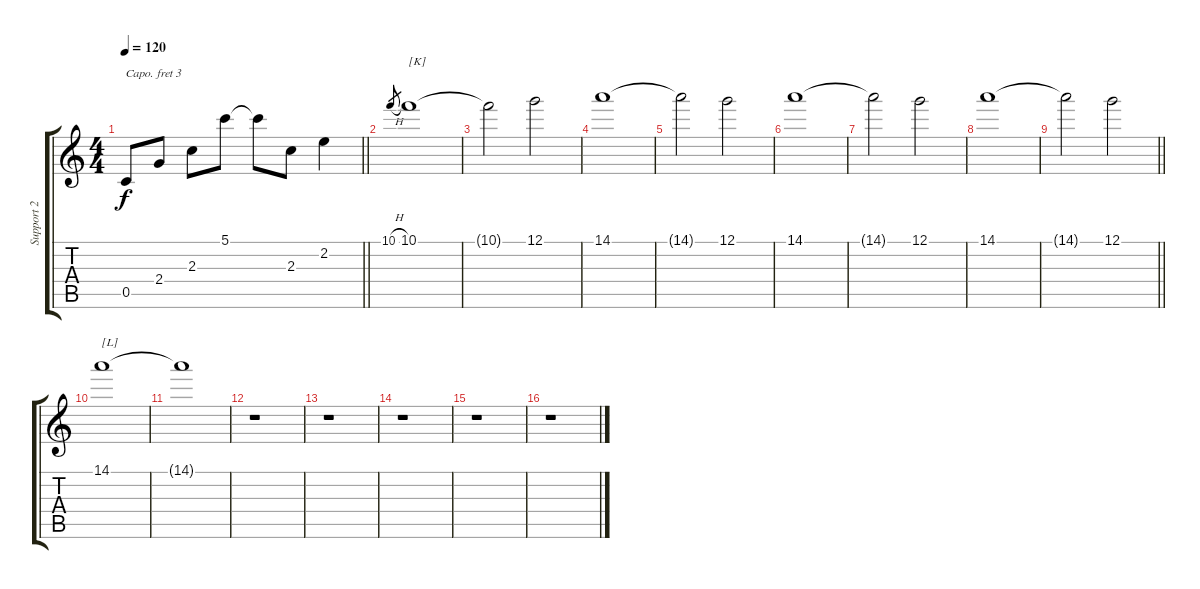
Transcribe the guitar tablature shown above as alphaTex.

\track ("Support 2" "Support 2") {mute instrument acousticguitarsteel}
\staff {score tabs}
\capo 3
\tuning (E4 B3 G3 D3 A2 E2) {hide}
\ts (4 4)
\tempo 120
\clef g2
\barLineRight lightlight
\ks c
0.5.8{dy f} 2.4.8 2.3.8 5.1.8 5.1{t}.8 2.3.8 2.2.4 |
10.1{h}.8{gr} 10.1.1{txt "[K]"} |
10.1{t}.2 12.1.2 |
14.1.1 |
14.1{t}.2 12.1.2 |
14.1.1 |
14.1{t}.2 12.1.2 |
14.1.1 |
\barLineRight lightlight
14.1{t}.2 12.1.2 |
14.1.1{txt "[L]"} |
14.1{t}.1 |
r.1 |
r.1 |
r.1 |
r.1 |
r.1
